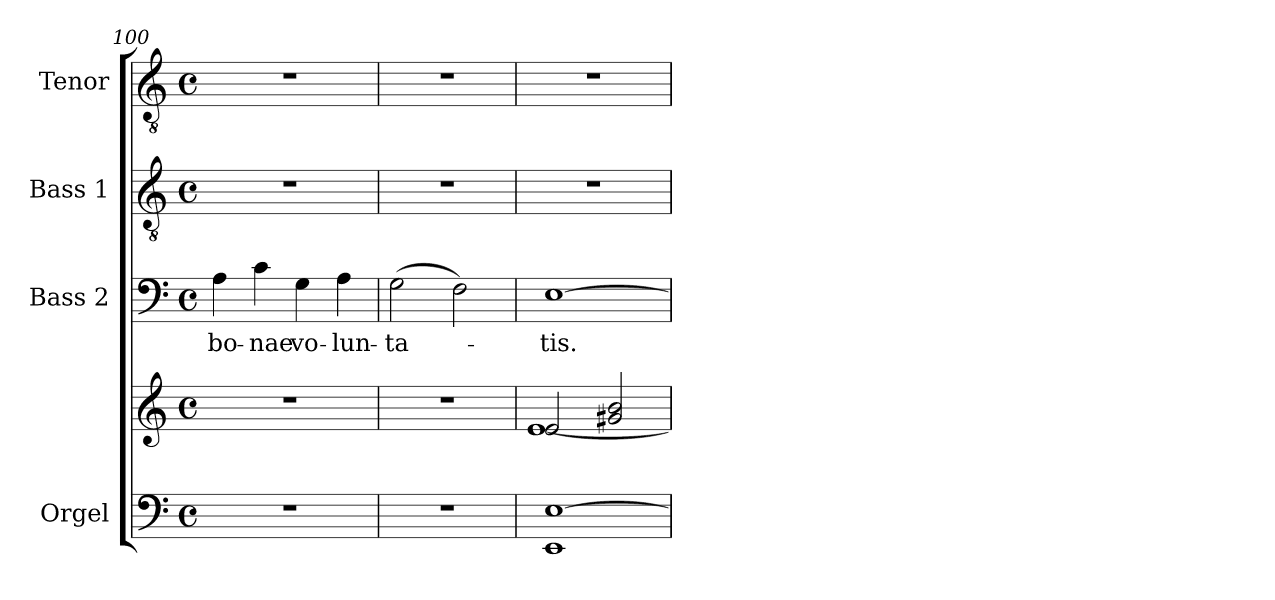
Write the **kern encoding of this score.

**kern	**kern	**kern	**text	**kern	**kern
*part4	*part4	*part3	*part3	*part2	*part1
*staff5	*staff4	*staff3	*staff3	*staff2	*staff1
*I"Orgel	*	*I"Bass 2	*	*I"Bass 1	*I"Tenor
*I'Org.	*	*I'B. 2	*	*I'B. 1	*I'T.
*clefF4	*clefG2	*clefF4	*	*clefGv2	*clefGv2
*k[]	*k[]	*k[]	*	*k[]	*k[]
*C:	*C:	*C:	*	*C:	*C:
*M4/4	*M4/4	*M4/4	*	*M4/4	*M4/4
*met(c)	*met(c)	*met(c)	*	*met(c)	*met(c)
=100	=100	=100	=100	=100	=100
!	!	!	!LO:LY:b	!	!
1r	1r	4A\	bo-	1r	1r
!	!	!	!LO:LY:b	!	!
.	.	4c\	-nae	.	.
!	!	!	!LO:LY:b	!	!
.	.	4G\	vo-	.	.
!	!	!	!LO:LY:b	!	!
.	.	4A\	-lun-	.	.
=101	=101	=101	=101	=101	=101
!	!	!	!LO:LY:b	!	!
1r	1r	(>2G\	-ta-	1r	1r
.	.	2F\)	.	.	.
!!LO:LB:g=z
=102	=102	=102	=102	=102	=102
*	*^	*	*	*	*
!	!	!	!	!LO:LY:b	!	!
1EE [1E	2e/	[<1e	[1E	-tis.	1r	1r
.	2g#X/ 2b/	.	.	.	.	.
*	*v	*v	*	*	*	*
=	=	=	=	=	=
*-	*-	*-	*-	*-	*-
